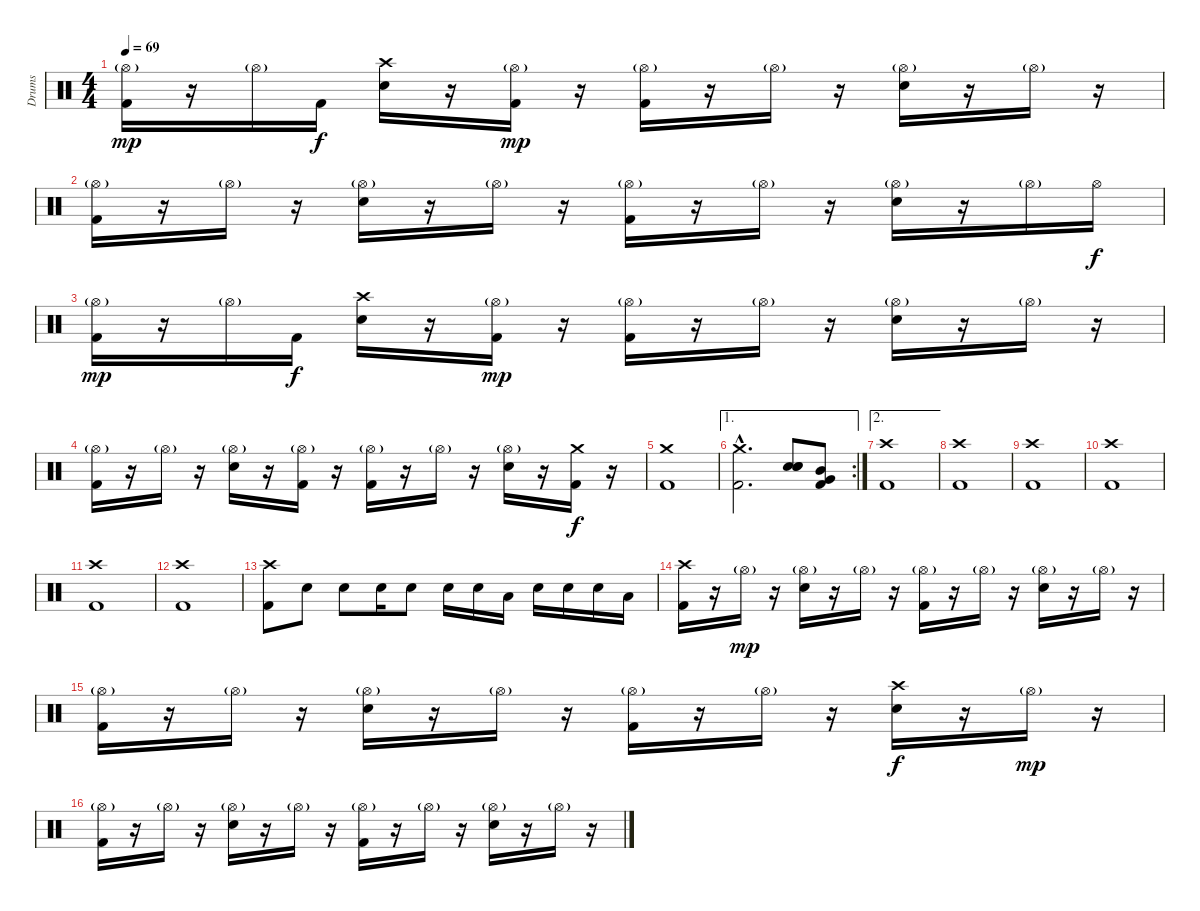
\track ("Drums" "Drums") {instrument percussion}
\staff {score}
\articulation defaults
\ts (4 4)
\tempo 69
\clef neutral
\ks c
("Hi-Hat (open)"{g} "Kick (hit) 2").16{dy mp} r.16 "Hi-Hat (open)"{g}.16 "Kick (hit) 2".16{dy f} ("Crash high (hit)" "Electric Snare (hit)").16 r.16 ("Hi-Hat (open)"{g} "Kick (hit) 2").16{dy mp} r.16 ("Hi-Hat (open)"{g} "Kick (hit) 2").16 r.16 "Hi-Hat (open)"{g}.16 r.16 ("Hi-Hat (open)"{g} "Electric Snare (hit)").16 r.16 "Hi-Hat (open)"{g}.16 r.16 |
("Hi-Hat (open)"{g} "Kick (hit) 2").16 r.16 "Hi-Hat (open)"{g}.16 r.16 ("Hi-Hat (open)"{g} "Electric Snare (hit)").16 r.16 "Hi-Hat (open)"{g}.16 r.16 ("Hi-Hat (open)"{g} "Kick (hit) 2").16 r.16 "Hi-Hat (open)"{g}.16 r.16 ("Hi-Hat (open)"{g} "Electric Snare (hit)").16 r.16 "Hi-Hat (open)"{g}.16 "Hi-Hat (open)".16{dy f} |
("Hi-Hat (open)"{g} "Kick (hit) 2").16{dy mp} r.16 "Hi-Hat (open)"{g}.16 "Kick (hit) 2".16{dy f} ("Crash high (hit)" "Electric Snare (hit)").16 r.16 ("Hi-Hat (open)"{g} "Kick (hit) 2").16{dy mp} r.16 ("Hi-Hat (open)"{g} "Kick (hit) 2").16 r.16 "Hi-Hat (open)"{g}.16 r.16 ("Hi-Hat (open)"{g} "Electric Snare (hit)").16 r.16 "Hi-Hat (open)"{g}.16 r.16 |
("Hi-Hat (open)"{g} "Kick (hit) 2").16 r.16 "Hi-Hat (open)"{g}.16 r.16 ("Hi-Hat (open)"{g} "Electric Snare (hit)").16 r.16 ("Hi-Hat (open)"{g} "Kick (hit) 2").16 r.16 ("Hi-Hat (open)"{g} "Kick (hit) 2").16 r.16 "Hi-Hat (open)"{g}.16 r.16 ("Hi-Hat (open)"{g} "Electric Snare (hit)").16 r.16 ("Crash medium (hit)" "Kick (hit) 2").16{dy f} r.16 |
("Crash medium (hit)" "Kick (hit) 2").1 |
\ae 1
\rc 2
("Crash medium (hit)"{hac} "Kick (hit) 2"{hac}).2{d} ("Electric Snare (hit)" "Electric Snare (hit)" "Electric Snare (hit)").8 ("Very Low Tom (hit)" "Mid Tom (hit)" "Kick (hit) 2").8 |
\ae 2
("Kick (hit) 2" "Crash high (hit)").1 |
("Kick (hit) 2" "Crash high (hit)").1 |
("Kick (hit) 2" "Crash high (hit)").1 |
("Kick (hit) 2" "Crash high (hit)").1 |
("Kick (hit) 2" "Crash high (hit)").1 |
("Kick (hit) 2" "Crash high (hit)").1 |
("Kick (hit) 2" "Crash high (hit)").8 "Electric Snare (hit)".8 "Electric Snare (hit)".8 "Electric Snare (hit)".16 "Electric Snare (hit)".8 "Electric Snare (hit)".16 "Electric Snare (hit)".16 "Low Tom (hit)".16 "Electric Snare (hit)".16 "Electric Snare (hit)".16 "Electric Snare (hit)".16 "Low Tom (hit)".16 |
("Crash high (hit)" "Kick (hit) 2").16 r.16 "Hi-Hat (open)"{g}.16{dy mp} r.16 ("Hi-Hat (open)"{g} "Electric Snare (hit)").16 r.16 "Hi-Hat (open)"{g}.16 r.16 ("Hi-Hat (open)"{g} "Kick (hit) 2").16 r.16 "Hi-Hat (open)"{g}.16 r.16 ("Hi-Hat (open)"{g} "Electric Snare (hit)").16 r.16 "Hi-Hat (open)"{g}.16 r.16 |
("Hi-Hat (open)"{g} "Kick (hit) 2").16 r.16 "Hi-Hat (open)"{g}.16 r.16 ("Hi-Hat (open)"{g} "Electric Snare (hit)").16 r.16 "Hi-Hat (open)"{g}.16 r.16 ("Hi-Hat (open)"{g} "Kick (hit) 2").16 r.16 "Hi-Hat (open)"{g}.16 r.16 ("Crash high (hit)" "Electric Snare (hit)").16{dy f} r.16 "Hi-Hat (open)"{g}.16{dy mp} r.16 |
("Hi-Hat (open)"{g} "Kick (hit) 2").16 r.16 "Hi-Hat (open)"{g}.16 r.16 ("Hi-Hat (open)"{g} "Electric Snare (hit)").16 r.16 "Hi-Hat (open)"{g}.16 r.16 ("Hi-Hat (open)"{g} "Kick (hit) 2").16 r.16 "Hi-Hat (open)"{g}.16 r.16 ("Hi-Hat (open)"{g} "Electric Snare (hit)").16 r.16 "Hi-Hat (open)"{g}.16 r.16
